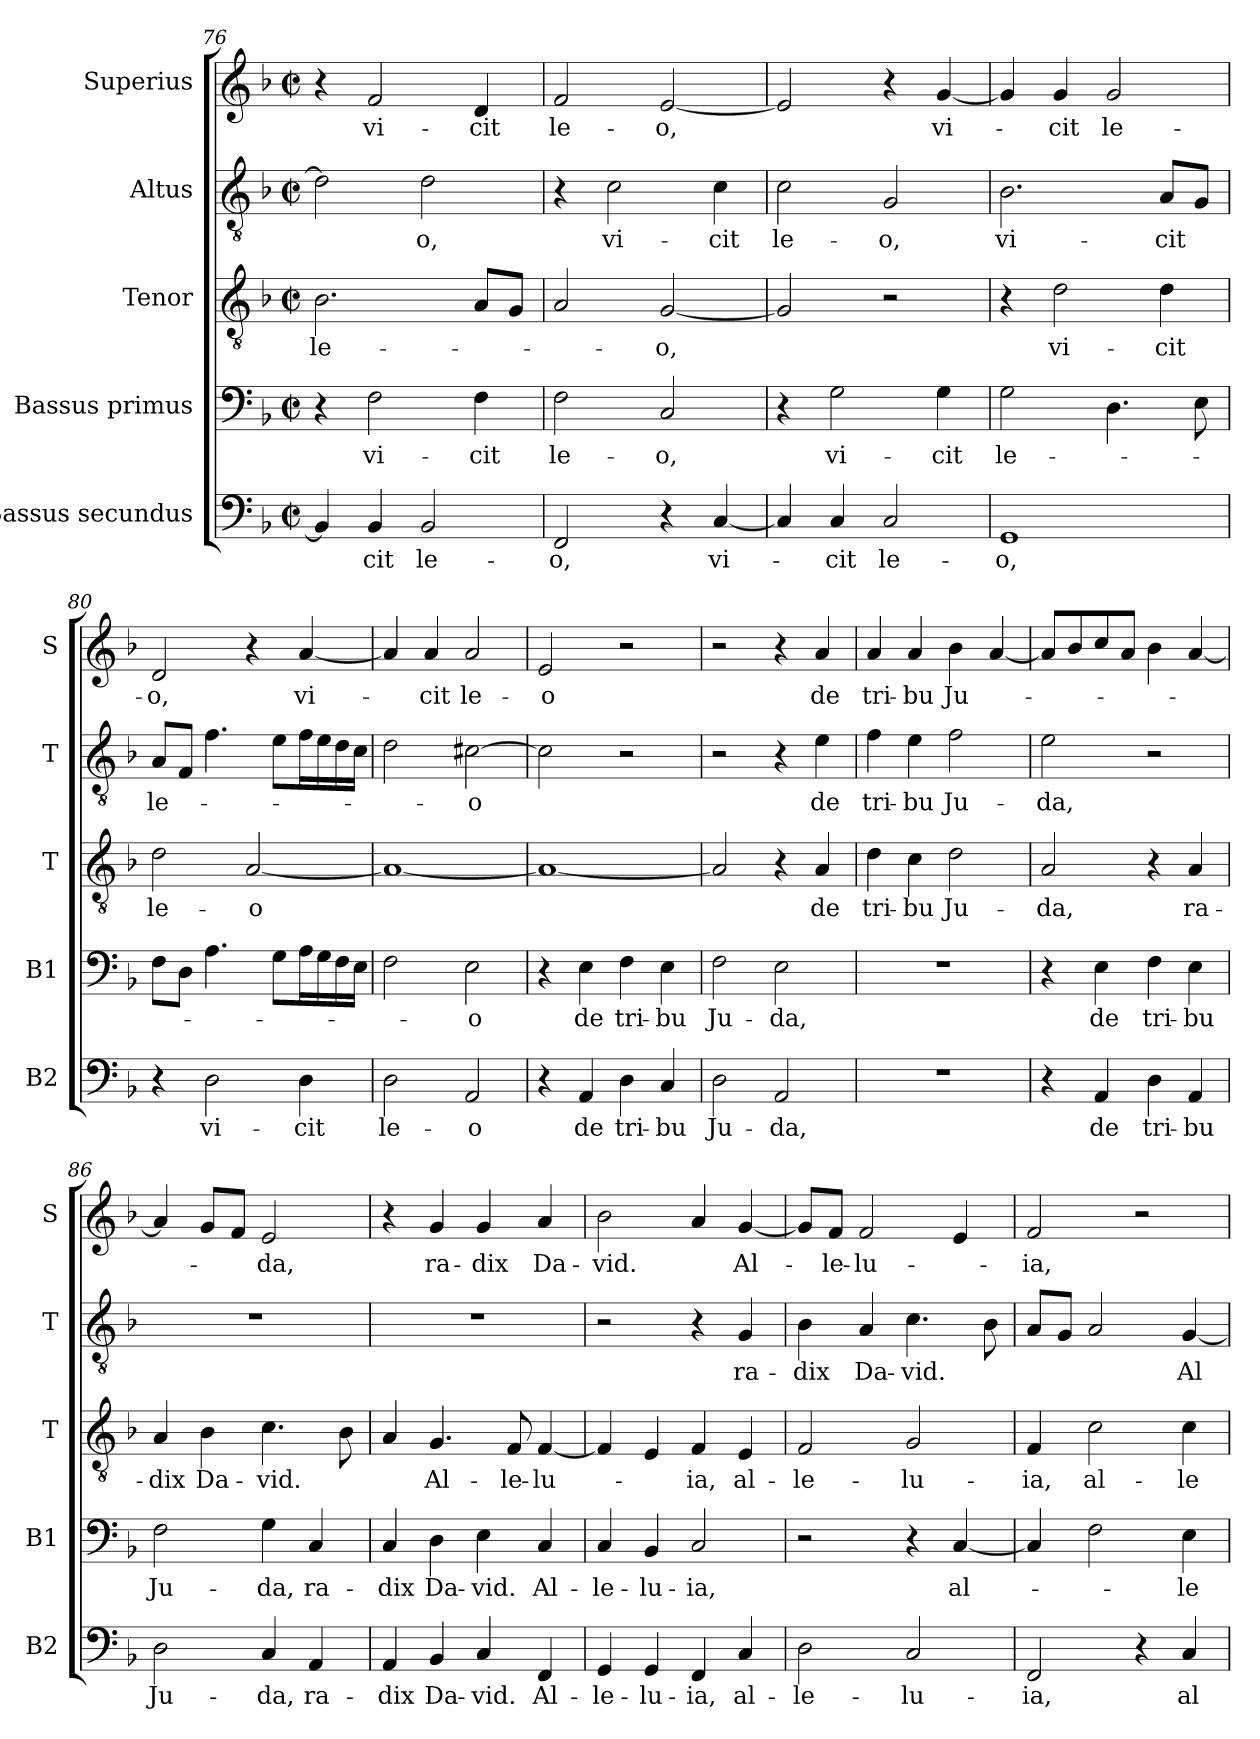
**kern	**text	**kern	**text	**kern	**text	**kern	**text	**kern	**text
*part5	*part5	*part4	*part4	*part3	*part3	*part2	*part2	*part1	*part1
*staff5	*staff5	*staff4	*staff4	*staff3	*staff3	*staff2	*staff2	*staff1	*staff1
*I"Bassus secundus	*	*I"Bassus primus	*	*I"Tenor	*	*I"Altus	*	*I"Superius	*
*I'B2	*	*I'B1	*	*I'T	*	*I'T	*	*I'S	*
*clefF4	*	*clefF4	*	*clefGv2	*	*clefGv2	*	*clefG2	*
*k[b-]	*	*k[b-]	*	*k[b-]	*	*k[b-]	*	*k[b-]	*
*F:	*	*F:	*	*F:	*	*F:	*	*F:	*
*M2/2	*	*M2/2	*	*M2/2	*	*M2/2	*	*M2/2	*
*met(c|)	*	*met(c|)	*	*met(c|)	*	*met(c|)	*	*met(c|)	*
=76	=76	=76	=76	=76	=76	=76	=76	=76	=76
!	!	!	!	!	!LO:LY:b	!	!	!	!
4BB-/]	.	4r	.	2.B-\	le-	2d\]	.	4r	.
!	!LO:LY:b	!	!LO:LY:b	!	!	!	!	!	!LO:LY:b
4BB-/	-cit	2F\	vi-	.	.	.	.	2f/	vi-
!	!LO:LY:b	!	!	!	!	!	!LO:LY:b	!	!
2BB-/	le-	.	.	.	.	2d\	-o,	.	.
!	!	!	!LO:LY:b	!	!	!	!	!	!LO:LY:b
.	.	4F\	-cit	8A/L	.	.	.	4d/	-cit
.	.	.	.	8G/J	.	.	.	.	.
=77	=77	=77	=77	=77	=77	=77	=77	=77	=77
!	!LO:LY:b	!	!LO:LY:b	!	!	!	!	!	!LO:LY:b
2FF/	-o,	2F\	le-	2A/	.	4r	.	2f/	le-
!	!	!	!	!	!	!	!LO:LY:b	!	!
.	.	.	.	.	.	2c\	vi-	.	.
!	!	!	!LO:LY:b	!	!LO:LY:b	!	!	!	!LO:LY:b
4r	.	2C/	-o,	[2G/	-o,	.	.	[2e/	-o,
!	!LO:LY:b	!	!	!	!	!	!LO:LY:b	!	!
[4C/	vi-	.	.	.	.	4c\	-cit	.	.
=78	=78	=78	=78	=78	=78	=78	=78	=78	=78
!	!	!	!	!	!	!	!LO:LY:b	!	!
4C/]	.	4r	.	2G/]	.	2c\	le-	2e/]	.
!	!LO:LY:b	!	!LO:LY:b	!	!	!	!	!	!
4C/	-cit	2G\	vi-	.	.	.	.	.	.
!	!LO:LY:b	!	!	!	!	!	!LO:LY:b	!	!
2C/	le-	.	.	2r	.	2G/	-o,	4r	.
!	!	!	!LO:LY:b	!	!	!	!	!	!LO:LY:b
.	.	4G\	-cit	.	.	.	.	[4g/	vi-
=79	=79	=79	=79	=79	=79	=79	=79	=79	=79
!	!LO:LY:b	!	!LO:LY:b	!	!	!	!LO:LY:b	!	!
1GG	-o,	2G\	le-	4r	.	2.B-\	vi-	4g/]	.
!	!	!	!	!	!LO:LY:b	!	!	!	!LO:LY:b
.	.	.	.	2d\	vi-	.	.	4g/	-cit
!	!	!	!	!	!	!	!	!	!LO:LY:b
.	.	4.D\	.	.	.	.	.	2g/	le-
!	!	!	!	!	!LO:LY:b	!	!LO:LY:b	!	!
.	.	.	.	4d\	-cit	8A/L	-cit	.	.
.	.	8E\	.	.	.	8G/J	.	.	.
!!LO:LB:g=z
=80	=80	=80	=80	=80	=80	=80	=80	=80	=80
!	!	!	!	!	!LO:LY:b	!	!LO:LY:b	!	!LO:LY:b
4r	.	8F\L	.	2d\	le-	8A/L	le-	2d/	-o,
.	.	8D\J	.	.	.	8F/J	.	.	.
!	!LO:LY:b	!	!	!	!	!	!	!	!
2D\	vi-	4.A\	.	.	.	4.f\	.	.	.
!	!	!	!	!	!LO:LY:b	!	!	!	!
.	.	.	.	[2A/	-o	.	.	4r	.
.	.	8G\L	.	.	.	8e\L	.	.	.
!	!LO:LY:b	!	!	!	!	!	!	!	!LO:LY:b
4D\	-cit	16A\L	.	.	.	16f\L	.	[4a/	vi-
.	.	16G\	.	.	.	16e\	.	.	.
.	.	16F\	.	.	.	16d\	.	.	.
.	.	16E\JJ	.	.	.	16c\JJ	.	.	.
=81	=81	=81	=81	=81	=81	=81	=81	=81	=81
!	!LO:LY:b	!	!	!	!	!	!	!	!
2D\	le-	2F\	.	1A_	.	2d\	.	4a/]	.
!	!	!	!	!	!	!	!	!	!LO:LY:b
.	.	.	.	.	.	.	.	4a/	-cit
!	!LO:LY:b	!	!LO:LY:b	!	!	!	!LO:LY:b	!	!LO:LY:b
2AA/	-o	2E\	-o	.	.	[2c#X\	-o	2a/	le-
=82	=82	=82	=82	=82	=82	=82	=82	=82	=82
!	!	!	!	!	!	!	!	!	!LO:LY:b
4r	.	4r	.	1A_	.	2c#\]	.	2e/	-o
!	!LO:LY:b	!	!LO:LY:b	!	!	!	!	!	!
4AA/	de	4E\	de	.	.	.	.	.	.
!	!LO:LY:b	!	!LO:LY:b	!	!	!	!	!	!
4D\	tri-	4F\	tri-	.	.	2r	.	2r	.
!	!LO:LY:b	!	!LO:LY:b	!	!	!	!	!	!
4C/	-bu	4E\	-bu	.	.	.	.	.	.
=83	=83	=83	=83	=83	=83	=83	=83	=83	=83
!	!LO:LY:b	!	!LO:LY:b	!	!	!	!	!	!
2D\	Ju-	2F\	Ju-	2A/]	.	2r	.	2r	.
!	!LO:LY:b	!	!LO:LY:b	!	!	!	!	!	!
2AA/	-da,	2E\	-da,	4r	.	4r	.	4r	.
!	!	!	!	!	!LO:LY:b	!	!LO:LY:b	!	!LO:LY:b
.	.	.	.	4A/	de	4e\	de	4a/	de
=84	=84	=84	=84	=84	=84	=84	=84	=84	=84
!	!	!	!	!	!LO:LY:b	!	!LO:LY:b	!	!LO:LY:b
1r	.	1r	.	4d\	tri-	4f\	tri-	4a/	tri-
!	!	!	!	!	!LO:LY:b	!	!LO:LY:b	!	!LO:LY:b
.	.	.	.	4c\	-bu	4e\	-bu	4a/	-bu
!	!	!	!	!	!LO:LY:b	!	!LO:LY:b	!	!LO:LY:b
.	.	.	.	2d\	Ju-	2f\	Ju-	4b-\	Ju-
.	.	.	.	.	.	.	.	[4a/	.
=85	=85	=85	=85	=85	=85	=85	=85	=85	=85
!	!	!	!	!	!LO:LY:b	!	!LO:LY:b	!	!
4r	.	4r	.	2A/	-da,	2e\	-da,	8a/L]	.
.	.	.	.	.	.	.	.	8b-/	.
!	!LO:LY:b	!	!LO:LY:b	!	!	!	!	!	!
4AA/	de	4E\	de	.	.	.	.	8cc/	.
.	.	.	.	.	.	.	.	8a/J	.
!	!LO:LY:b	!	!LO:LY:b	!	!	!	!	!	!
4D\	tri-	4F\	tri-	4r	.	2r	.	4b-\	.
!	!LO:LY:b	!	!LO:LY:b	!	!LO:LY:b	!	!	!	!
4AA/	-bu	4E\	-bu	4A/	ra-	.	.	[4a/	.
!!LO:PB:g=z
=86	=86	=86	=86	=86	=86	=86	=86	=86	=86
!	!LO:LY:b	!	!LO:LY:b	!	!LO:LY:b	!	!	!	!
2D\	Ju-	2F\	Ju-	4A/	-dix	1r	.	4a/]	.
!	!	!	!	!	!LO:LY:b	!	!	!	!
.	.	.	.	4B-\	Da-	.	.	8g/L	.
.	.	.	.	.	.	.	.	8f/J	.
!	!LO:LY:b	!	!LO:LY:b	!	!LO:LY:b	!	!	!	!LO:LY:b
4C/	-da,	4G\	-da,	4.c\	-vid.	.	.	2e/	-da,
!	!LO:LY:b	!	!LO:LY:b	!	!	!	!	!	!
4AA/	ra-	4C/	ra-	.	.	.	.	.	.
.	.	.	.	8B-\	.	.	.	.	.
=87	=87	=87	=87	=87	=87	=87	=87	=87	=87
!	!LO:LY:b	!	!LO:LY:b	!	!	!	!	!	!
4AA/	-dix	4C/	-dix	4A/	.	1r	.	4r	.
!	!LO:LY:b	!	!LO:LY:b	!	!LO:LY:b	!	!	!	!LO:LY:b
4BB-/	Da-	4D\	Da-	4.G/	Al-	.	.	4g/	ra-
!	!LO:LY:b	!	!LO:LY:b	!	!	!	!	!	!LO:LY:b
4C/	-vid.	4E\	-vid.	.	.	.	.	4g/	-dix
!	!	!	!	!	!LO:LY:b	!	!	!	!
.	.	.	.	8F/	-le-	.	.	.	.
!	!LO:LY:b	!	!LO:LY:b	!	!LO:LY:b	!	!	!	!LO:LY:b
4FF/	Al-	4C/	Al-	[4F/	-lu-	.	.	4a/	Da-
=88	=88	=88	=88	=88	=88	=88	=88	=88	=88
!	!LO:LY:b	!	!LO:LY:b	!	!	!	!	!	!LO:LY:b
4GG/	-le-	4C/	-le-	4F/]	.	2r	.	2b-\	-vid.
!	!LO:LY:b	!	!LO:LY:b	!	!	!	!	!	!
4GG/	-lu-	4BB-/	-lu-	4E/	.	.	.	.	.
!	!LO:LY:b	!	!LO:LY:b	!	!LO:LY:b	!	!	!	!
4FF/	-ia,	2C/	-ia,	4F/	-ia,	4r	.	4a/	.
!	!LO:LY:b	!	!	!	!LO:LY:b	!	!LO:LY:b	!	!LO:LY:b
4C/	al-	.	.	4E/	al-	4G/	ra-	[4g/	Al-
=89	=89	=89	=89	=89	=89	=89	=89	=89	=89
!	!LO:LY:b	!	!	!	!LO:LY:b	!	!LO:LY:b	!	!
2D\	-le-	2r	.	2F/	-le-	4B-\	-dix	8g/L]	.
!	!	!	!	!	!	!	!	!	!LO:LY:b
.	.	.	.	.	.	.	.	8f/J	-le-
!	!	!	!	!	!	!	!LO:LY:b	!	!LO:LY:b
.	.	.	.	.	.	4A/	Da-	2f/	-lu-
!	!LO:LY:b	!	!	!	!LO:LY:b	!	!LO:LY:b	!	!
2C/	-lu-	4r	.	2G/	-lu-	4.c\	-vid.	.	.
!	!	!	!LO:LY:b	!	!	!	!	!	!
.	.	[4C/	al-	.	.	.	.	4e/	.
.	.	.	.	.	.	8B-\	.	.	.
=90	=90	=90	=90	=90	=90	=90	=90	=90	=90
!	!LO:LY:b	!	!	!	!LO:LY:b	!	!	!	!LO:LY:b
2FF/	-ia,	4C/]	.	4F/	-ia,	8A/L	.	2f/	-ia,
.	.	.	.	.	.	8G/J	.	.	.
!	!	!	!	!	!LO:LY:b	!	!	!	!
.	.	2F\	.	2c\	al-	2A/	.	.	.
4r	.	.	.	.	.	.	.	2r	.
!	!LO:LY:b	!	!LO:LY:b	!	!LO:LY:b	!	!LO:LY:b	!	!
4C/	al-	4E\	-le-	4c\	-le-	[4G/	Al-	.	.
=	=	=	=	=	=	=	=	=	=
*-	*-	*-	*-	*-	*-	*-	*-	*-	*-
